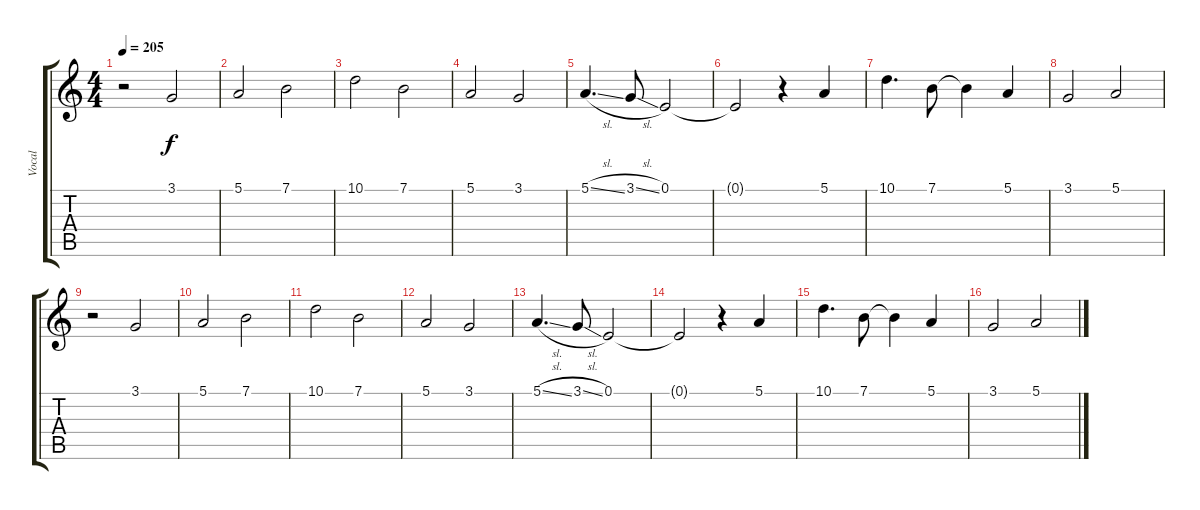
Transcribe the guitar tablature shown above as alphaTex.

\track ("Vocal" "Vocal") {instrument lead1square}
\staff {score tabs}
\tuning (E4 B3 G3 D3 A2 E2) {hide}
\ts (4 4)
\tempo 205
\clef g2
\ks c
r.2{dy f} 3.1.2 |
5.1.2 7.1.2 |
10.1.2 7.1.2 |
5.1.2 3.1.2 |
5.1{sl}.4{d} 3.1{sl}.8 0.1.2 |
0.1{t}.2 r.4 5.1.4 |
10.1.4{d} 7.1.8 7.1{t}.4 5.1.4 |
3.1.2 5.1.2 |
r.2 3.1.2 |
5.1.2 7.1.2 |
10.1.2 7.1.2 |
5.1.2 3.1.2 |
5.1{sl}.4{d} 3.1{sl}.8 0.1.2 |
0.1{t}.2 r.4 5.1.4 |
10.1.4{d} 7.1.8 7.1{t}.4 5.1.4 |
3.1.2 5.1.2
